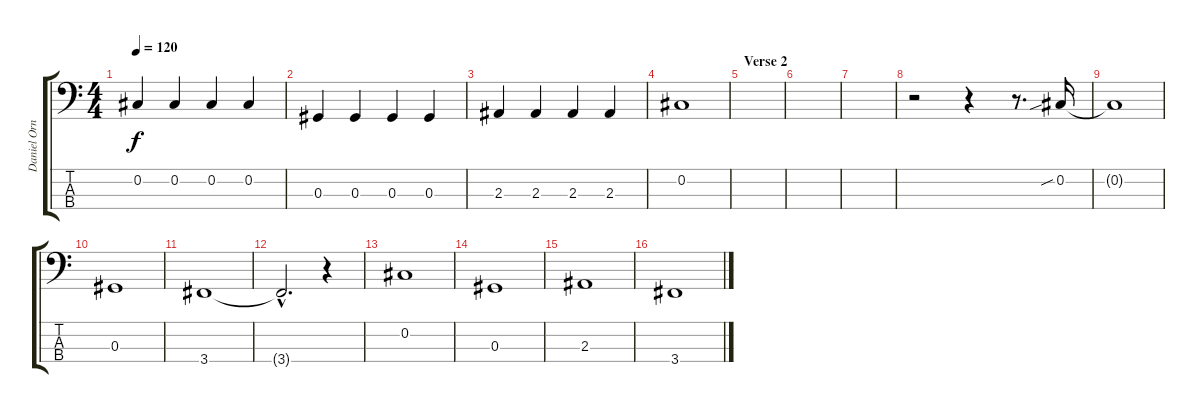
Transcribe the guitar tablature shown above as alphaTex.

\track ("Daniel Ornellas - Bass" "Daniel Orn") {instrument electricbassfinger}
\staff {score tabs}
\tuning (Gb2 Db2 Ab1 Eb1) {hide}
\ts (4 4)
\tempo 120
\clef f4
\ks c
0.2.4{dy f} 0.2.4 0.2.4 0.2.4 |
0.3.4 0.3.4 0.3.4 0.3.4 |
2.3.4 2.3.4 2.3.4 2.3.4 |
0.2.1 |
\section ("" "Verse 2")
|
|
|
r.2 r.4 r.8{d} 0.2{sib}.16 |
0.2{t}.1 |
0.3.1 |
3.4.1 |
3.4{hac t}.2{d} r.4 |
0.2.1 |
0.3.1 |
2.3.1 |
3.4.1
